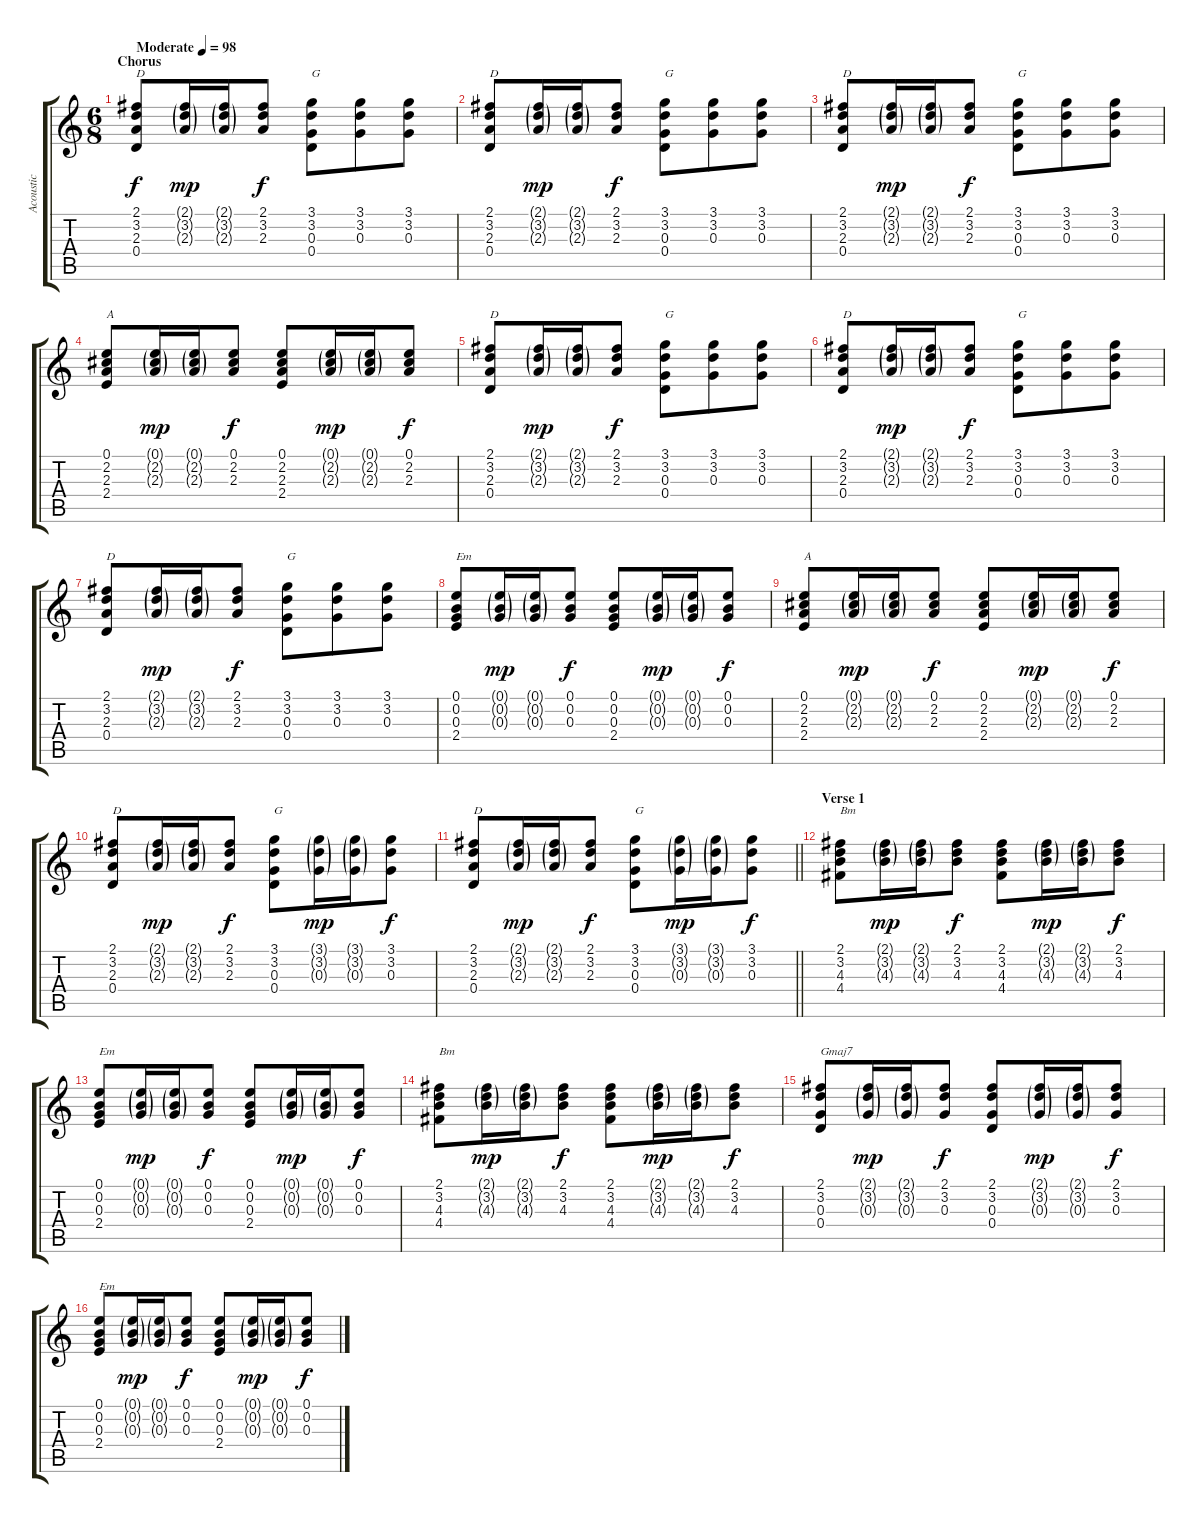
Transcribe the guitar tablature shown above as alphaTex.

\track ("Acoustic" "Acoustic") {instrument acousticguitarsteel}
\staff {score tabs}
\tuning (E4 B3 G3 D3 A2 E2) {hide}
\ts (6 8)
\section ("" "Chorus")
\tempo (98 "Moderate")
\clef g2
\ks c
(2.1 3.2 2.3 0.4).8{txt "D" dy f instrument acousticguitarsteel} (2.1{g} 3.2{g} 2.3{g}).16{dy mp} (2.1{g} 3.2{g} 2.3{g}).16 (2.1 3.2 2.3).8{dy f} (3.1 3.2 0.3 0.4).8{txt "G"} (3.1 3.2 0.3).8 (3.1 3.2 0.3).8 |
(2.1 3.2 2.3 0.4).8{txt "D"} (2.1{g} 3.2{g} 2.3{g}).16{dy mp} (2.1{g} 3.2{g} 2.3{g}).16 (2.1 3.2 2.3).8{dy f} (3.1 3.2 0.3 0.4).8{txt "G"} (3.1 3.2 0.3).8 (3.1 3.2 0.3).8 |
(2.1 3.2 2.3 0.4).8{txt "D"} (2.1{g} 3.2{g} 2.3{g}).16{dy mp} (2.1{g} 3.2{g} 2.3{g}).16 (2.1 3.2 2.3).8{dy f} (3.1 3.2 0.3 0.4).8{txt "G"} (3.1 3.2 0.3).8 (3.1 3.2 0.3).8 |
(0.1 2.2 2.3 2.4).8{txt "A"} (0.1{g} 2.2{g} 2.3{g}).16{dy mp} (0.1{g} 2.2{g} 2.3{g}).16 (0.1 2.2 2.3).8{dy f} (0.1 2.2 2.3 2.4).8 (0.1{g} 2.2{g} 2.3{g}).16{dy mp} (0.1{g} 2.2{g} 2.3{g}).16 (0.1 2.2 2.3).8{dy f} |
(2.1 3.2 2.3 0.4).8{txt "D"} (2.1{g} 3.2{g} 2.3{g}).16{dy mp} (2.1{g} 3.2{g} 2.3{g}).16 (2.1 3.2 2.3).8{dy f} (3.1 3.2 0.3 0.4).8{txt "G"} (3.1 3.2 0.3).8 (3.1 3.2 0.3).8 |
(2.1 3.2 2.3 0.4).8{txt "D"} (2.1{g} 3.2{g} 2.3{g}).16{dy mp} (2.1{g} 3.2{g} 2.3{g}).16 (2.1 3.2 2.3).8{dy f} (3.1 3.2 0.3 0.4).8{txt "G"} (3.1 3.2 0.3).8 (3.1 3.2 0.3).8 |
(2.1 3.2 2.3 0.4).8{txt "D"} (2.1{g} 3.2{g} 2.3{g}).16{dy mp} (2.1{g} 3.2{g} 2.3{g}).16 (2.1 3.2 2.3).8{dy f} (3.1 3.2 0.3 0.4).8{txt "G"} (3.1 3.2 0.3).8 (3.1 3.2 0.3).8 |
(0.1 0.2 0.3 2.4).8{txt "Em"} (0.1{g} 0.2{g} 0.3{g}).16{dy mp} (0.1{g} 0.2{g} 0.3{g}).16 (0.1 0.2 0.3).8{dy f} (0.1 0.2 0.3 2.4).8 (0.1{g} 0.2{g} 0.3{g}).16{dy mp} (0.1{g} 0.2{g} 0.3{g}).16 (0.1 0.2 0.3).8{dy f} |
(0.1 2.2 2.3 2.4).8{txt "A"} (0.1{g} 2.2{g} 2.3{g}).16{dy mp} (0.1{g} 2.2{g} 2.3{g}).16 (0.1 2.2 2.3).8{dy f} (0.1 2.2 2.3 2.4).8 (0.1{g} 2.2{g} 2.3{g}).16{dy mp} (0.1{g} 2.2{g} 2.3{g}).16 (0.1 2.2 2.3).8{dy f} |
(2.1 3.2 2.3 0.4).8{txt "D"} (2.1{g} 3.2{g} 2.3{g}).16{dy mp} (2.1{g} 3.2{g} 2.3{g}).16 (2.1 3.2 2.3).8{dy f} (3.1 3.2 0.3 0.4).8{txt "G"} (3.1{g} 3.2{g} 0.3{g}).16{dy mp} (3.1{g} 3.2{g} 0.3{g}).16 (3.1 3.2 0.3).8{dy f} |
\barLineRight lightlight
(2.1 3.2 2.3 0.4).8{txt "D"} (2.1{g} 3.2{g} 2.3{g}).16{dy mp} (2.1{g} 3.2{g} 2.3{g}).16 (2.1 3.2 2.3).8{dy f} (3.1 3.2 0.3 0.4).8{txt "G"} (3.1{g} 3.2{g} 0.3{g}).16{dy mp} (3.1{g} 3.2{g} 0.3{g}).16 (3.1 3.2 0.3).8{dy f} |
\section ("" "Verse 1")
(2.1 3.2 4.3 4.4).8{txt "Bm"} (2.1{g} 3.2{g} 4.3{g}).16{dy mp} (2.1{g} 3.2{g} 4.3{g}).16 (2.1 3.2 4.3).8{dy f} (2.1 3.2 4.3 4.4).8 (2.1{g} 3.2{g} 4.3{g}).16{dy mp} (2.1{g} 3.2{g} 4.3{g}).16 (2.1 3.2 4.3).8{dy f} |
(0.1 0.2 0.3 2.4).8{txt "Em"} (0.1{g} 0.2{g} 0.3{g}).16{dy mp} (0.1{g} 0.2{g} 0.3{g}).16 (0.1 0.2 0.3).8{dy f} (0.1 0.2 0.3 2.4).8 (0.1{g} 0.2{g} 0.3{g}).16{dy mp} (0.1{g} 0.2{g} 0.3{g}).16 (0.1 0.2 0.3).8{dy f} |
(2.1 3.2 4.3 4.4).8{txt "Bm"} (2.1{g} 3.2{g} 4.3{g}).16{dy mp} (2.1{g} 3.2{g} 4.3{g}).16 (2.1 3.2 4.3).8{dy f} (2.1 3.2 4.3 4.4).8 (2.1{g} 3.2{g} 4.3{g}).16{dy mp} (2.1{g} 3.2{g} 4.3{g}).16 (2.1 3.2 4.3).8{dy f} |
(2.1 3.2 0.3 0.4).8{txt "Gmaj7"} (2.1{g} 3.2{g} 0.3{g}).16{dy mp} (2.1{g} 3.2{g} 0.3{g}).16 (2.1 3.2 0.3).8{dy f} (2.1 3.2 0.3 0.4).8 (2.1{g} 3.2{g} 0.3{g}).16{dy mp} (2.1{g} 3.2{g} 0.3{g}).16 (2.1 3.2 0.3).8{dy f} |
(0.1 0.2 0.3 2.4).8{txt "Em"} (0.1{g} 0.2{g} 0.3{g}).16{dy mp} (0.1{g} 0.2{g} 0.3{g}).16 (0.1 0.2 0.3).8{dy f} (0.1 0.2 0.3 2.4).8 (0.1{g} 0.2{g} 0.3{g}).16{dy mp} (0.1{g} 0.2{g} 0.3{g}).16 (0.1 0.2 0.3).8{dy f}
